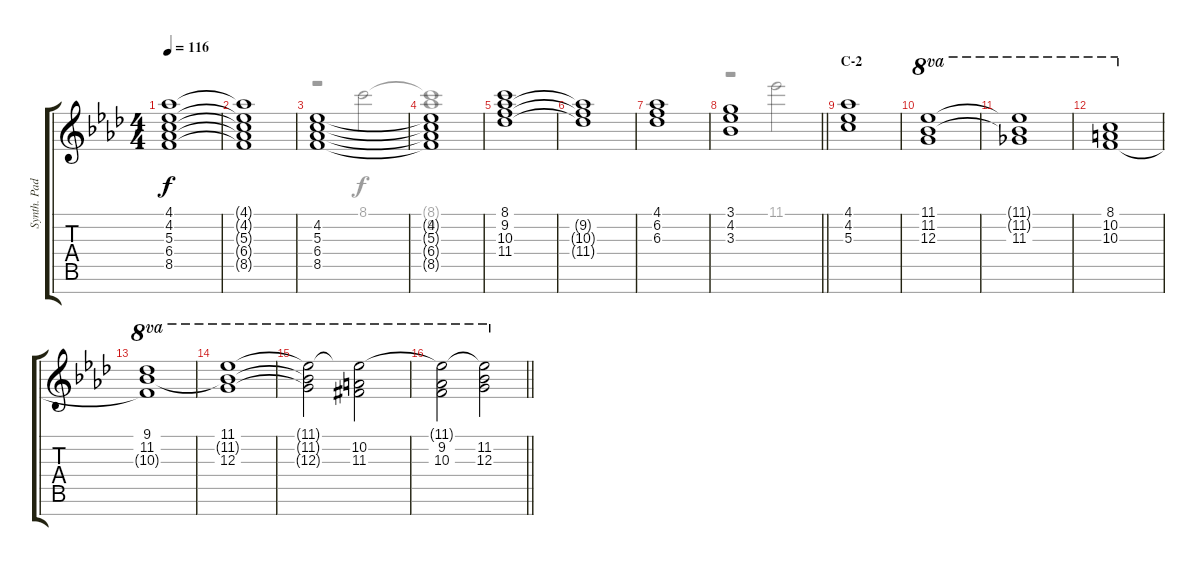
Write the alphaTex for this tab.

\track ("Synth. Pad I" "Synth. Pad") {instrument pad2warm}
\staff {score tabs}
\tuning (E5 B4 G4 D4 A3 E3 B2) {hide}
\voice
\ts (4 4)
\tempo 116
\clef g2
\ks ab
(4.1 4.2 5.3 6.4 8.5).1{dy f} |
(4.1{t} 4.2{t} 5.3{t} 6.4{t} 8.5{t}).1 |
(4.2 5.3 6.4 8.5).1 |
(4.2{t} 5.3{t} 6.4{t} 8.5{t}).1 |
(8.1 9.2 10.3 11.4).1 |
(9.2{t} 10.3{t} 11.4{t}).1 |
(4.1 6.2 6.3).1 |
\barLineRight lightlight
(3.1 4.2 3.3).1 |
\section ("" "C-2")
(4.1 4.2 5.3).1 |
(11.1 11.2 12.3).1{ot 8va} |
(11.1{t} 11.2{t} 11.3).1{ot 8va} |
(8.1 10.2 10.3).1{ot 8va} |
(9.1 11.2 10.3{t}).1{ot 8va} |
(11.1 11.2{t} 12.3).1{ot 8va} |
(11.1{t} 11.2{t} 12.3{t}).2{ot 8va} (11.1{t} 10.2 11.3{acc #}).2{ot 8va} |
\barLineRight lightlight
(11.1{t} 9.2 10.3).2{ot 8va} (11.1{t} 11.2 12.3).2{ot 8va}
\voice
\clef g2
\ottava regular
\simile none
\ks ab
|
|
r.2 8.1.2 |
(8.1{t} 9.2).1 |
|
|
|
\barLineRight lightlight
r.2 11.1.2 |
|
|
|
|
|
|
|
\barLineRight lightlight
